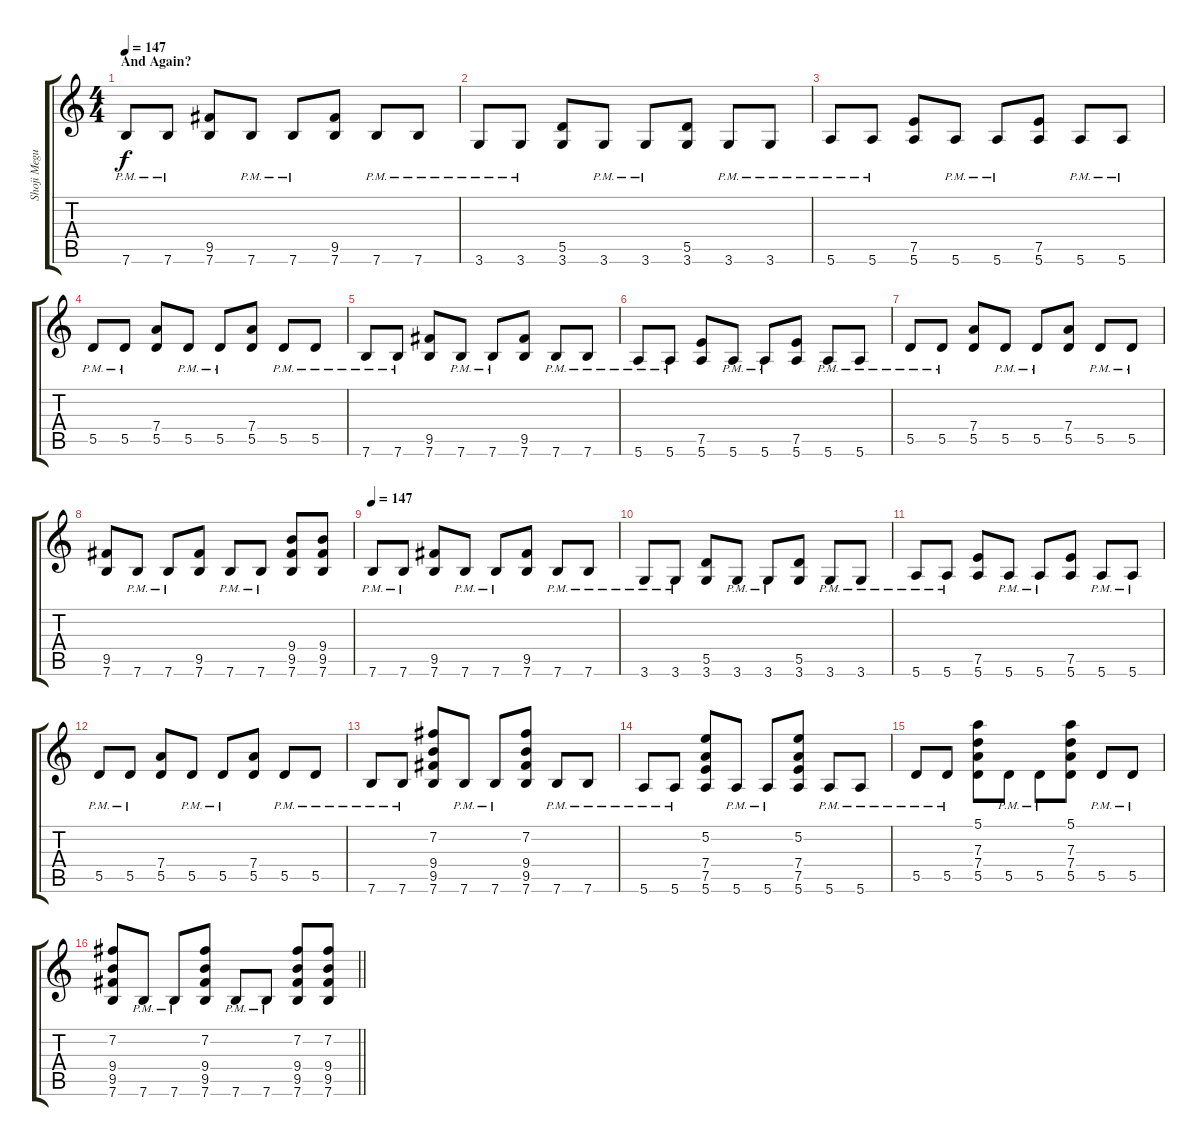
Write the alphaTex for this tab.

\track ("Shoji Meguro (Left )" "Shoji Megu") {instrument overdrivenguitar}
\staff {score tabs}
\tuning (E4 B3 G3 D3 A2 E2) {hide}
\ts (4 4)
\section ("" "And Again?")
\tempo 147
\clef g2
\ks c
7.6{pm}.8{dy f} 7.6{pm}.8 (9.5 7.6).8 7.6{pm}.8 7.6{pm}.8 (9.5 7.6).8 7.6{pm}.8 7.6{pm}.8 |
3.6{pm}.8 3.6{pm}.8 (5.5 3.6).8 3.6{pm}.8 3.6{pm}.8 (5.5 3.6).8 3.6{pm}.8 3.6{pm}.8 |
5.6{pm}.8 5.6{pm}.8 (7.5 5.6).8 5.6{pm}.8 5.6{pm}.8 (7.5 5.6).8 5.6{pm}.8 5.6{pm}.8 |
5.5{pm}.8 5.5{pm}.8 (7.4 5.5).8 5.5{pm}.8 5.5{pm}.8 (7.4 5.5).8 5.5{pm}.8 5.5{pm}.8 |
7.6{pm}.8 7.6{pm}.8 (9.5 7.6).8 7.6{pm}.8 7.6{pm}.8 (9.5 7.6).8 7.6{pm}.8 7.6{pm}.8 |
5.6{pm}.8 5.6{pm}.8 (7.5 5.6).8 5.6{pm}.8 5.6{pm}.8 (7.5 5.6).8 5.6{pm}.8 5.6{pm}.8 |
5.5{pm}.8 5.5{pm}.8 (7.4 5.5).8 5.5{pm}.8 5.5{pm}.8 (7.4 5.5).8 5.5{pm}.8 5.5{pm}.8 |
(9.5 7.6).8 7.6{pm}.8 7.6{pm}.8 (9.5 7.6).8 7.6{pm}.8 7.6{pm}.8 (9.4 9.5 7.6).8 (9.4 9.5 7.6).8 |
\tempo 147
7.6{pm}.8 7.6{pm}.8 (9.5 7.6).8 7.6{pm}.8 7.6{pm}.8 (9.5 7.6).8 7.6{pm}.8 7.6{pm}.8 |
3.6{pm}.8 3.6{pm}.8 (5.5 3.6).8 3.6{pm}.8 3.6{pm}.8 (5.5 3.6).8 3.6{pm}.8 3.6{pm}.8 |
5.6{pm}.8 5.6{pm}.8 (7.5 5.6).8 5.6{pm}.8 5.6{pm}.8 (7.5 5.6).8 5.6{pm}.8 5.6{pm}.8 |
5.5{pm}.8 5.5{pm}.8 (7.4 5.5).8 5.5{pm}.8 5.5{pm}.8 (7.4 5.5).8 5.5{pm}.8 5.5{pm}.8 |
7.6{pm}.8 7.6{pm}.8 (7.2 9.4 9.5 7.6).8 7.6{pm}.8 7.6{pm}.8 (7.2 9.4 9.5 7.6).8 7.6{pm}.8 7.6{pm}.8 |
5.6{pm}.8 5.6{pm}.8 (5.2 7.4 7.5 5.6).8 5.6{pm}.8 5.6{pm}.8 (5.2 7.4 7.5 5.6).8 5.6{pm}.8 5.6{pm}.8 |
5.5{pm}.8 5.5{pm}.8 (5.1 7.3 7.4 5.5).8 5.5{pm}.8 5.5{pm}.8 (5.1 7.3 7.4 5.5).8 5.5{pm}.8 5.5{pm}.8 |
\barLineRight lightlight
(7.2 9.4 9.5 7.6).8 7.6{pm}.8 7.6{pm}.8 (7.2 9.4 9.5 7.6).8 7.6{pm}.8 7.6{pm}.8 (7.2 9.4 9.5 7.6).8 (7.2 9.4 9.5 7.6).8
